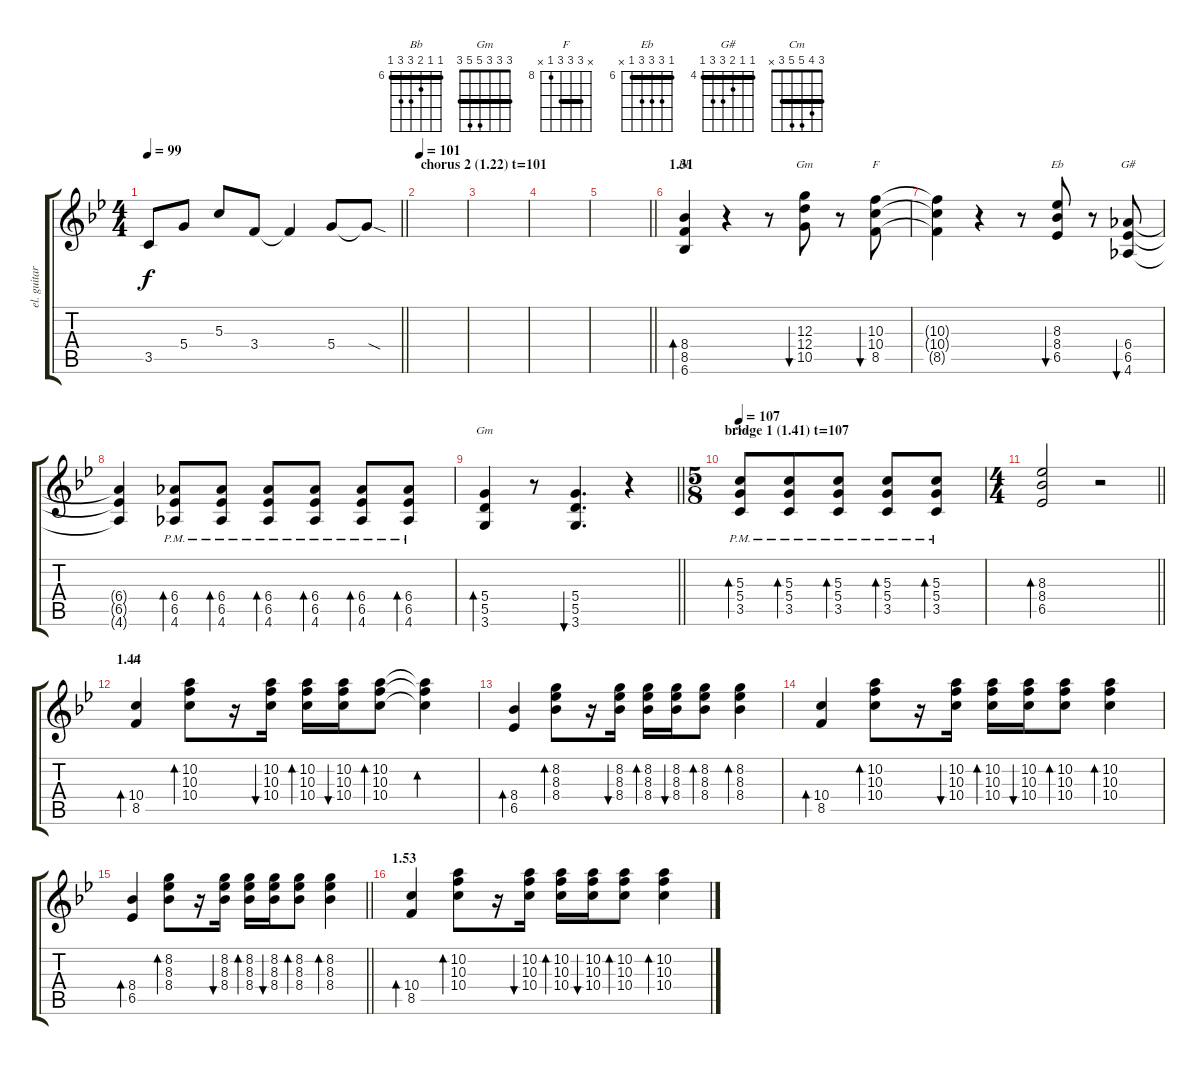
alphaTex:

\track ("el. guitar" "el. guitar") {instrument electricguitarjazz}
\staff {score tabs}
\tuning (E4 B3 G3 D3 A2 E2) {hide}
\chord ("Bb" 6 6 7 8 8 6) {firstfret 6 barre 6}
\chord ("Gm" 10 11 12 12 10 x) {firstfret 10 barre 10}
\chord ("F" 8 10 10 10 8 x) {firstfret 8 barre 8}
\chord ("Eb" 6 8 8 8 6 x) {firstfret 6 barre 6}
\chord ("G#" 4 4 5 6 6 4) {firstfret 4 barre 4}
\chord ("Gm" 3 3 3 5 5 3) {barre 3}
\chord ("Cm" 3 4 5 5 3 x) {barre 3}
\chord ("F" x 10 10 10 8 x) {firstfret 8 barre 10}
\ts (4 4)
\tempo 99
\clef g2
\barLineRight lightlight
\ks bb
3.5.8{dy f} 5.4.8 5.3.8 3.4.8 3.4{t}.4 5.4.8 5.4{sod t}.8 |
\section ("" "chorus 2 (1.22) t=101")
\tempo 101
|
|
|
\barLineRight lightlight
|
\section ("" "1.31")
(8.4 8.5 6.6).4{bd 30 ch "Bb"} r.4 r.8 (12.3 12.4 10.5).8{bu 30 ch "Gm"} r.8 (10.3 10.4 8.5).8{bu 30 ch "F"} |
(10.3{t} 10.4{t} 8.5{t}).4 r.4 r.8 (8.3 8.4 6.5).8{bu 30 ch "Eb"} r.8 (6.4 6.5 4.6).8{bu 30 ch "G#"} |
(6.4{t} 6.5{t} 4.6{t}).4 (6.4{pm} 6.5{pm} 4.6{pm}).8{bd 30} (6.4{pm} 6.5{pm} 4.6{pm}).8{bd 30} (6.4{pm} 6.5{pm} 4.6{pm}).8{bd 30} (6.4{pm} 6.5{pm} 4.6{pm}).8{bd 30} (6.4{pm} 6.5{pm} 4.6{pm}).8{bd 30} (6.4{pm} 6.5{pm} 4.6{pm}).8{bd 30} |
\barLineRight lightlight
(5.4 5.5 3.6).4{bd 30 ch "Gm"} r.8 (5.4 5.5 3.6).4{d bu 30} r.4 |
\ts (5 8)
\section ("" "bridge 1 (1.41) t=107")
\tempo 107
(5.3{pm} 5.4{pm} 3.5{pm}).8{bd 30 ch "Cm"} (5.3{pm} 5.4{pm} 3.5{pm}).8{bd 30} (5.3{pm} 5.4{pm} 3.5{pm}).8{bd 30} (5.3{pm} 5.4{pm} 3.5{pm}).8{bd 30} (5.3{pm} 5.4{pm} 3.5{pm}).8{bd 30} |
\ts (4 4)
\barLineRight lightlight
(8.3 8.4 6.5).2{bd 30} r.2 |
\section ("" "1.44")
(10.4 8.5).4{bd 30 ch "F" volume 10} (10.2 10.3 10.4).8{bd 30} r.16 (10.2 10.3 10.4).16{bu 30} (10.2 10.3 10.4).16{bd 30} (10.2 10.3 10.4).16{bu 30} (10.2 10.3 10.4).8{bd 30} (10.2{t} 10.3{t} 10.4{t}).4{bd 30} |
(8.4 6.5).4{bd 30} (8.2 8.3 8.4).8{bd 30} r.16 (8.2 8.3 8.4).16{bu 30} (8.2 8.3 8.4).16{bd 30} (8.2 8.3 8.4).16{bu 30} (8.2 8.3 8.4).8{bd 30} (8.2 8.3 8.4).4{bd 30} |
(10.4 8.5).4{bd 30} (10.2 10.3 10.4).8{bd 30} r.16 (10.2 10.3 10.4).16{bu 30} (10.2 10.3 10.4).16{bd 30} (10.2 10.3 10.4).16{bu 30} (10.2 10.3 10.4).8{bd 30} (10.2 10.3 10.4).4{bd 30} |
\barLineRight lightlight
(8.4 6.5).4{bd 30} (8.2 8.3 8.4).8{bd 30} r.16 (8.2 8.3 8.4).16{bu 30} (8.2 8.3 8.4).16{bd 30} (8.2 8.3 8.4).16{bu 30} (8.2 8.3 8.4).8{bd 30} (8.2 8.3 8.4).4{bd 30} |
\section ("" "1.53")
(10.4 8.5).4{bd 30} (10.2 10.3 10.4).8{bd 30} r.16 (10.2 10.3 10.4).16{bu 30} (10.2 10.3 10.4).16{bd 30} (10.2 10.3 10.4).16{bu 30} (10.2 10.3 10.4).8{bd 30} (10.2 10.3 10.4).4{bd 30}
